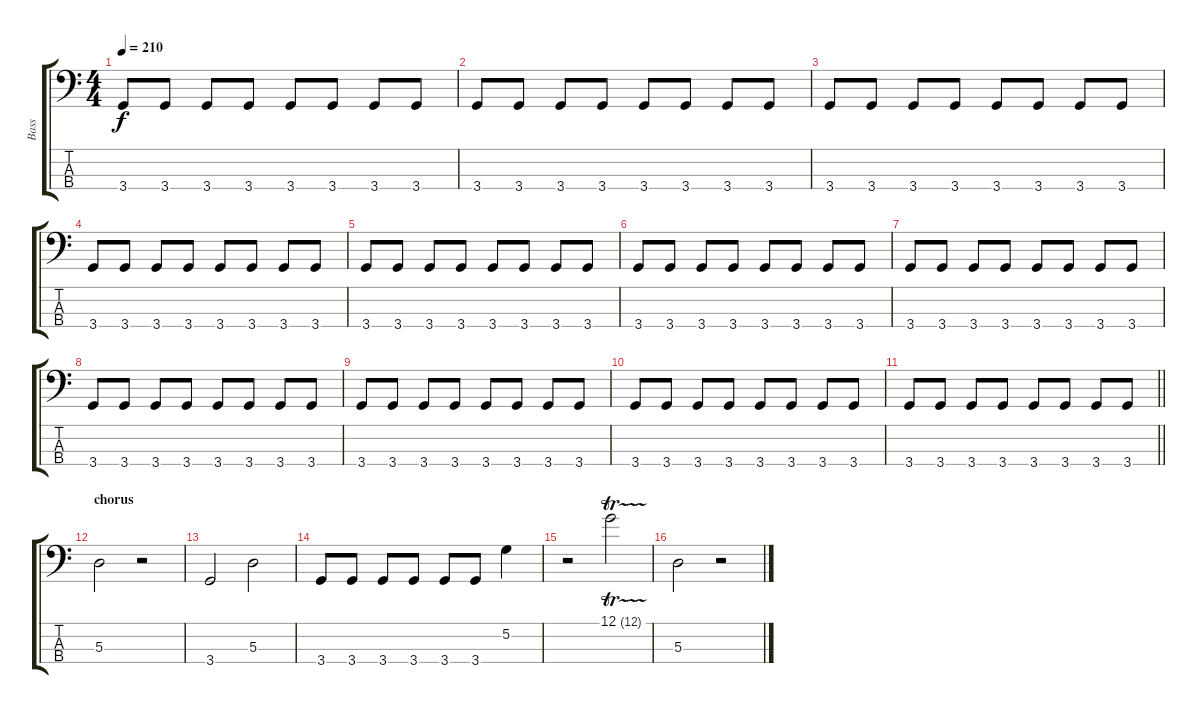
\track ("Bass" "Bass") {instrument electricbassfinger}
\staff {score tabs}
\tuning (G2 D2 A1 E1) {hide}
\ts (4 4)
\tempo 210
\clef f4
\ks c
3.4.8{dy f} 3.4.8 3.4.8 3.4.8 3.4.8 3.4.8 3.4.8 3.4.8 |
3.4.8 3.4.8 3.4.8 3.4.8 3.4.8 3.4.8 3.4.8 3.4.8 |
3.4.8 3.4.8 3.4.8 3.4.8 3.4.8 3.4.8 3.4.8 3.4.8 |
3.4.8 3.4.8 3.4.8 3.4.8 3.4.8 3.4.8 3.4.8 3.4.8 |
3.4.8 3.4.8 3.4.8 3.4.8 3.4.8 3.4.8 3.4.8 3.4.8 |
3.4.8 3.4.8 3.4.8 3.4.8 3.4.8 3.4.8 3.4.8 3.4.8 |
3.4.8 3.4.8 3.4.8 3.4.8 3.4.8 3.4.8 3.4.8 3.4.8 |
3.4.8 3.4.8 3.4.8 3.4.8 3.4.8 3.4.8 3.4.8 3.4.8 |
3.4.8 3.4.8 3.4.8 3.4.8 3.4.8 3.4.8 3.4.8 3.4.8 |
3.4.8 3.4.8 3.4.8 3.4.8 3.4.8 3.4.8 3.4.8 3.4.8 |
\barLineRight lightlight
3.4.8 3.4.8 3.4.8 3.4.8 3.4.8 3.4.8 3.4.8 3.4.8 |
\section ("" "chorus")
5.3.2 r.2 |
3.4.2 5.3.2 |
3.4.8 3.4.8 3.4.8 3.4.8 3.4.8 3.4.8 5.2.4 |
r.2 12.1{tr (12 64)}.2 |
5.3.2 r.2
